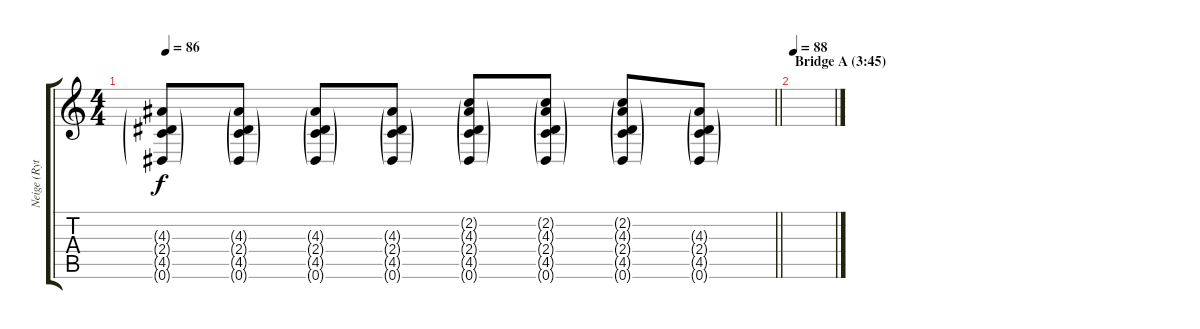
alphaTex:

\track ("Neige (Rythm)" "Neige (Ryt") {instrument distortionguitar}
\staff {score tabs}
\tuning (Eb4 Bb3 Gb3 Db3 Ab2 Eb2) {hide}
\ts (4 4)
\tempo 86
\clef g2
\barLineRight lightlight
\ks c
(4.3{g} 2.4{g} 4.5{g} 0.6{g}).8{dy f} (4.3{g} 2.4{g} 4.5{g} 0.6{g}).8 (4.3{g} 2.4{g} 4.5{g} 0.6{g}).8 (4.3{g} 2.4{g} 4.5{g} 0.6{g}).8 (2.2{g} 4.3{g} 2.4{g} 4.5{g} 0.6{g}).8 (2.2{g} 4.3{g} 2.4{g} 4.5{g} 0.6{g}).8 (2.2{g} 4.3{g} 2.4{g} 4.5{g} 0.6{g}).8 (4.3{g} 2.4{g} 4.5{g} 0.6{g}).8 |
\section ("" "Bridge A (3:45)")
\tempo 88
